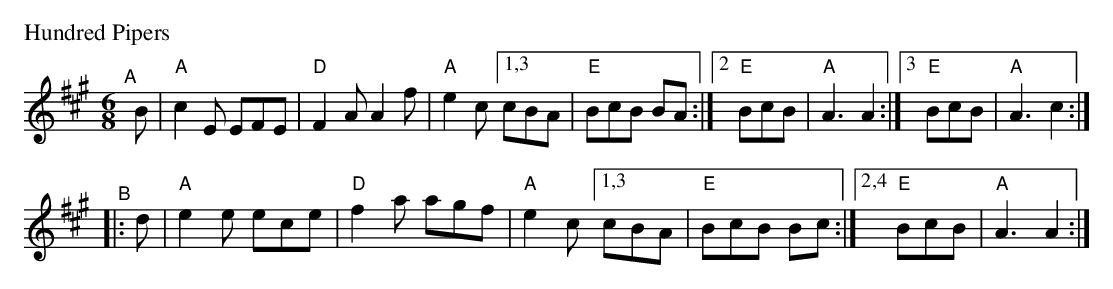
X:1
P: Hundred Pipers
M: 6/8
L: 1/8
K: A
"^A"[|] B \
| "A"c2E EFE | "D"F2A A2f | "A"e2c [1,3 cBA | "E"BcB BA \
                              :|[2 "E"BcB | "A"A3 A2 \
                               :|[3 "E"BcB | "A"A3 c2 :|
"^B"|: d \
| "A"e2e ece | "D"f2a agf | "A"e2c [1,3 cBA | "E"BcB Bc \
                              :|[2,4 "E"BcB | "A"A3 A2 :|
